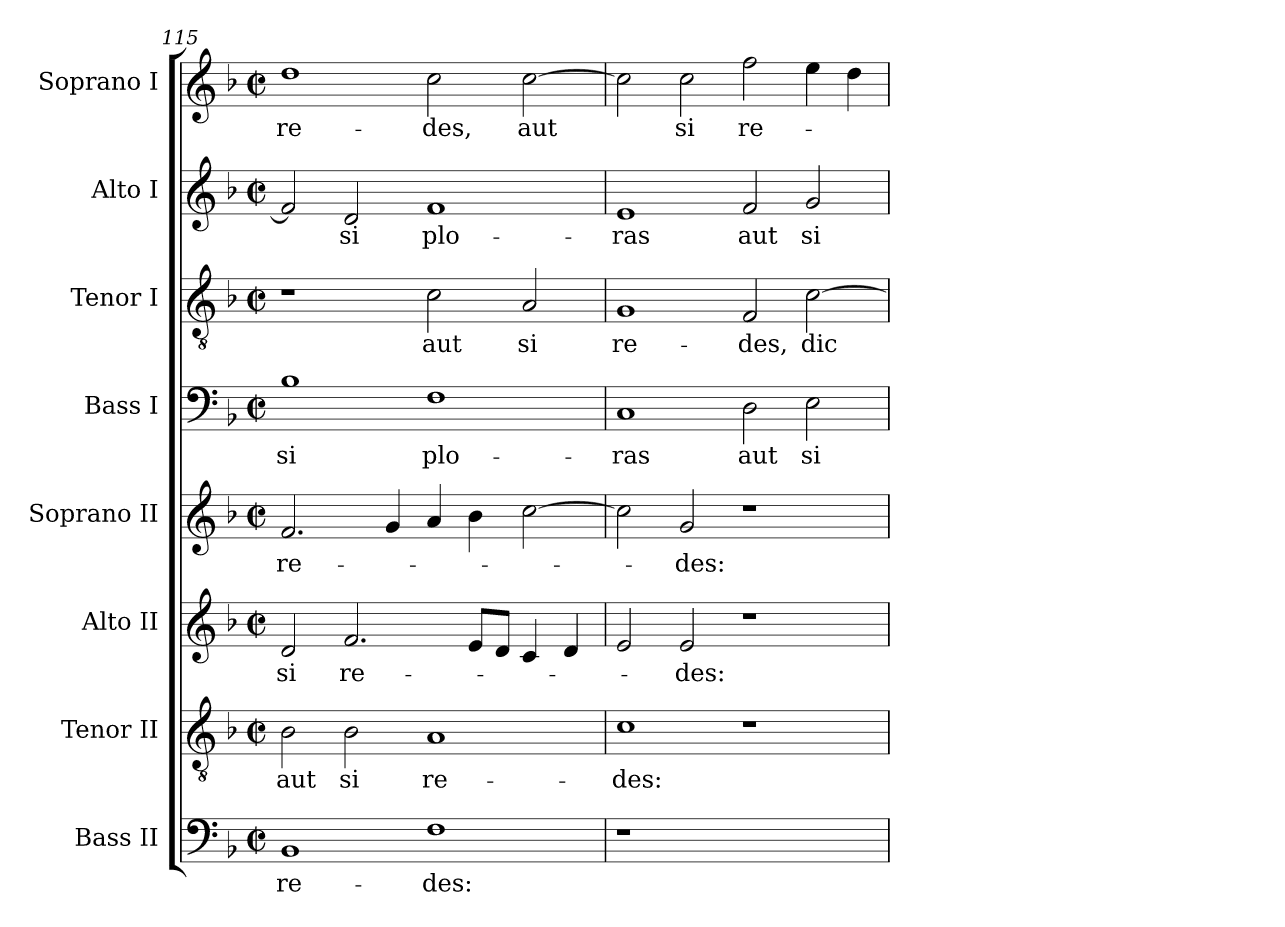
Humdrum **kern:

**kern	**text	**kern	**text	**kern	**text	**kern	**text	**kern	**text	**kern	**text	**kern	**text	**kern	**text
*part8	*part8	*part7	*part7	*part6	*part6	*part5	*part5	*part4	*part4	*part3	*part3	*part2	*part2	*part1	*part1
*staff8	*staff8	*staff7	*staff7	*staff6	*staff6	*staff5	*staff5	*staff4	*staff4	*staff3	*staff3	*staff2	*staff2	*staff1	*staff1
*I"Bass II	*	*I"Tenor II	*	*I"Alto II	*	*I"Soprano II	*	*I"Bass I	*	*I"Tenor I	*	*I"Alto I	*	*I"Soprano I	*
*I'B. II	*	*I'T. II	*	*I'A. II	*	*	*	*I'B. I	*	*I'T. I	*	*I'A. I	*	*	*
*clefF4	*	*clefGv2	*	*clefG2	*	*clefG2	*	*clefF4	*	*clefGv2	*	*clefG2	*	*clefG2	*
*	*	*ITrd7c12	*	*	*	*	*	*	*	*ITrd7c12	*	*	*	*	*
*k[b-]	*	*k[b-]	*	*k[b-]	*	*k[b-]	*	*k[b-]	*	*k[b-]	*	*k[b-]	*	*k[b-]	*
*F:	*	*F:	*	*F:	*	*F:	*	*F:	*	*F:	*	*F:	*	*F:	*
*M2/2	*	*M2/2	*	*M2/2	*	*M2/2	*	*M2/2	*	*M2/2	*	*M2/2	*	*M2/2	*
*met(c|)	*	*met(c|)	*	*met(c|)	*	*met(c|)	*	*met(c|)	*	*met(c|)	*	*met(c|)	*	*met(c|)	*
=115	=115	=115	=115	=115	=115	=115	=115	=115	=115	=115	=115	=115	=115	=115	=115
!	!LO:LY:b:color=#000000	!	!	!	!	!	!	!	!	!	!	!	!	!	!
!	!	!	!LO:LY:b:color=#000000	!	!	!	!	!	!	!	!	!	!	!	!
!	!	!	!	!	!LO:LY:b:color=#000000	!	!	!	!	!	!	!	!	!	!
!	!	!	!	!	!	!	!LO:LY:b:color=#000000	!	!	!	!	!	!	!	!
!	!	!	!	!	!	!	!	!	!LO:LY:b:color=#000000	!	!	!	!	!	!
!	!	!	!	!	!	!	!	!	!	!	!	!	!	!	!LO:LY:b:color=#000000
1BB-i	re-	2BB-i\	aut	2di/	si	2.fi/	re-	1B-i	si	1r	.	2fi/]	.	1ddi	re-
!	!	!	!LO:LY:b:color=#000000	!	!	!	!	!	!	!	!	!	!	!	!
!	!	!	!	!	!LO:LY:b:color=#000000	!	!	!	!	!	!	!	!	!	!
!	!	!	!	!	!	!	!	!	!	!	!	!	!LO:LY:b:color=#000000	!	!
.	.	2BB-i\	si	2.fi/	re-	.	.	.	.	.	.	2di/	si	.	.
.	.	.	.	.	.	4gi/	.	.	.	.	.	.	.	.	.
!	!LO:LY:b:color=#000000	!	!	!	!	!	!	!	!	!	!	!	!	!	!
!	!	!	!LO:LY:b:color=#000000	!	!	!	!	!	!	!	!	!	!	!	!
!	!	!	!	!	!	!	!	!	!LO:LY:b:color=#000000	!	!	!	!	!	!
!	!	!	!	!	!	!	!	!	!	!	!LO:LY:b:color=#000000	!	!	!	!
!	!	!	!	!	!	!	!	!	!	!	!	!	!LO:LY:b:color=#000000	!	!
!	!	!	!	!	!	!	!	!	!	!	!	!	!	!	!LO:LY:b:color=#000000
1Fi	-des:	1AAi	re-	.	.	4ai/	.	1Fi	plo-	2Ci\	aut	1fi	plo-	2cci\	-des,
.	.	.	.	8ei/L	.	4b-i\	.	.	.	.	.	.	.	.	.
.	.	.	.	8di/J	.	.	.	.	.	.	.	.	.	.	.
!	!	!	!	!	!	!	!	!	!	!	!LO:LY:b:color=#000000	!	!	!	!
!	!	!	!	!	!	!	!	!	!	!	!	!	!	!	!LO:LY:b:color=#000000
.	.	.	.	4ci/	.	[>2cci\	.	.	.	2AAi/	si	.	.	[>2cci\	aut
.	.	.	.	4di/	.	.	.	.	.	.	.	.	.	.	.
=116	=116	=116	=116	=116	=116	=116	=116	=116	=116	=116	=116	=116	=116	=116	=116
!LO:N:vis=1	!	!	!	!	!	!	!	!	!	!	!	!	!	!	!
!	!	!	!LO:LY:b:color=#000000	!	!	!	!	!	!	!	!	!	!	!	!
!	!	!	!	!	!	!	!	!	!LO:LY:b:color=#000000	!	!	!	!	!	!
!	!	!	!	!	!	!	!	!	!	!	!LO:LY:b:color=#000000	!	!	!	!
!	!	!	!	!	!	!	!	!	!	!	!	!	!LO:LY:b:color=#000000	!	!
1r	.	1Ci	-des:	2ei/	.	2cci\]	.	1Ci	-ras	1GGi	re-	1ei	-ras	2cci\]	.
!	!	!	!	!	!LO:LY:b:color=#000000	!	!	!	!	!	!	!	!	!	!
!	!	!	!	!	!	!	!LO:LY:b:color=#000000	!	!	!	!	!	!	!	!
!	!	!	!	!	!	!	!	!	!	!	!	!	!	!	!LO:LY:b:color=#000000
.	.	.	.	2ei/	-des:	2gi/	-des:	.	.	.	.	.	.	2cci\	si
!	!	!	!	!	!	!	!	!	!LO:LY:b:color=#000000	!	!	!	!	!	!
!	!	!	!	!	!	!	!	!	!	!	!LO:LY:b:color=#000000	!	!	!	!
!	!	!	!	!	!	!	!	!	!	!	!	!	!LO:LY:b:color=#000000	!	!
!	!	!	!	!	!	!	!	!	!	!	!	!	!	!	!LO:LY:b:color=#000000
1ryy	.	1r	.	1r	.	1r	.	2Di\	aut	2FFi/	-des,	2fi/	aut	2ffi\	re-
!	!	!	!	!	!	!	!	!	!LO:LY:b:color=#000000	!	!	!	!	!	!
!	!	!	!	!	!	!	!	!	!	!	!LO:LY:b:color=#000000	!	!	!	!
!	!	!	!	!	!	!	!	!	!	!	!	!	!LO:LY:b:color=#000000	!	!
.	.	.	.	.	.	.	.	2Ei\	si	[>2Ci\	dic	2gi/	si	4eei\	.
.	.	.	.	.	.	.	.	.	.	.	.	.	.	4ddi\	.
=	=	=	=	=	=	=	=	=	=	=	=	=	=	=	=
*-	*-	*-	*-	*-	*-	*-	*-	*-	*-	*-	*-	*-	*-	*-	*-
